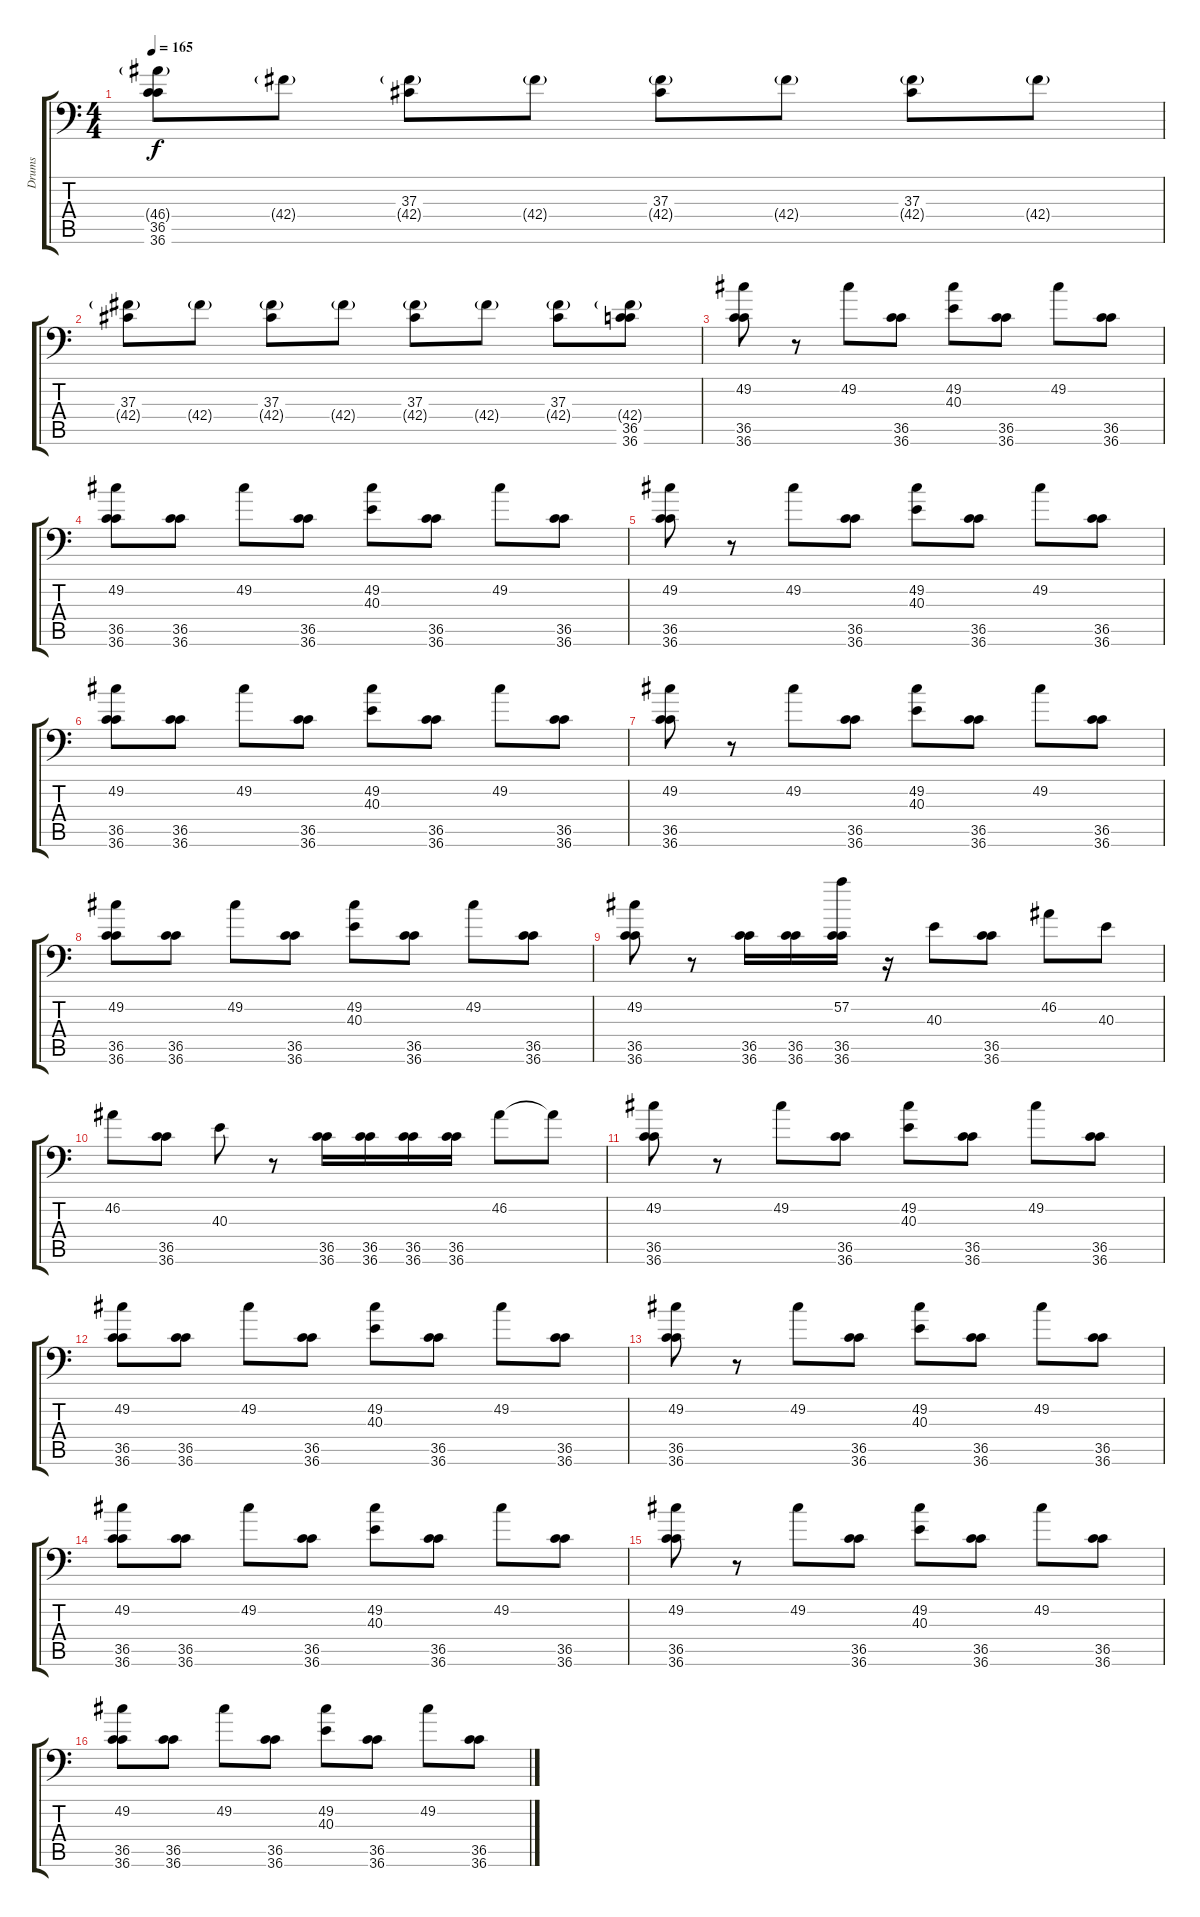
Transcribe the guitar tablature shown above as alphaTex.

\track ("Drums" "Drums") {instrument acousticgrandpiano}
\staff {score tabs}
\tuning (C-1 C-1 C-1 C-1 C-1 C-1) {hide}
\ts (4 4)
\tempo 165
\clef f4
\ks c
(46.4{g} 36.5 36.6).8{dy f} 42.4{g}.8 (37.3 42.4{g}).8 42.4{g}.8 (37.3 42.4{g}).8 42.4{g}.8 (37.3 42.4{g}).8 42.4{g}.8 |
(37.3 42.4{g}).8 42.4{g}.8 (37.3 42.4{g}).8 42.4{g}.8 (37.3 42.4{g}).8 42.4{g}.8 (37.3 42.4{g}).8 (42.4{g} 36.5 36.6).8 |
(49.2 36.5 36.6).8 r.8 49.2.8 (36.5 36.6).8 (49.2 40.3).8 (36.5 36.6).8 49.2.8 (36.5 36.6).8 |
(49.2 36.5 36.6).8 (36.5 36.6).8 49.2.8 (36.5 36.6).8 (49.2 40.3).8 (36.5 36.6).8 49.2.8 (36.5 36.6).8 |
(49.2 36.5 36.6).8 r.8 49.2.8 (36.5 36.6).8 (49.2 40.3).8 (36.5 36.6).8 49.2.8 (36.5 36.6).8 |
(49.2 36.5 36.6).8 (36.5 36.6).8 49.2.8 (36.5 36.6).8 (49.2 40.3).8 (36.5 36.6).8 49.2.8 (36.5 36.6).8 |
(49.2 36.5 36.6).8 r.8 49.2.8 (36.5 36.6).8 (49.2 40.3).8 (36.5 36.6).8 49.2.8 (36.5 36.6).8 |
(49.2 36.5 36.6).8 (36.5 36.6).8 49.2.8 (36.5 36.6).8 (49.2 40.3).8 (36.5 36.6).8 49.2.8 (36.5 36.6).8 |
(49.2 36.5 36.6).8 r.8 (36.5 36.6).16 (36.5 36.6).16 (57.2 36.5 36.6).16 r.16 40.3.8 (36.5 36.6).8 46.2.8 40.3.8 |
46.2.8 (36.5 36.6).8 40.3.8 r.8 (36.5 36.6).16 (36.5 36.6).16 (36.5 36.6).16 (36.5 36.6).16 46.2.8 46.2{t}.8 |
(49.2 36.5 36.6).8 r.8 49.2.8 (36.5 36.6).8 (49.2 40.3).8 (36.5 36.6).8 49.2.8 (36.5 36.6).8 |
(49.2 36.5 36.6).8 (36.5 36.6).8 49.2.8 (36.5 36.6).8 (49.2 40.3).8 (36.5 36.6).8 49.2.8 (36.5 36.6).8 |
(49.2 36.5 36.6).8 r.8 49.2.8 (36.5 36.6).8 (49.2 40.3).8 (36.5 36.6).8 49.2.8 (36.5 36.6).8 |
(49.2 36.5 36.6).8 (36.5 36.6).8 49.2.8 (36.5 36.6).8 (49.2 40.3).8 (36.5 36.6).8 49.2.8 (36.5 36.6).8 |
(49.2 36.5 36.6).8 r.8 49.2.8 (36.5 36.6).8 (49.2 40.3).8 (36.5 36.6).8 49.2.8 (36.5 36.6).8 |
(49.2 36.5 36.6).8 (36.5 36.6).8 49.2.8 (36.5 36.6).8 (49.2 40.3).8 (36.5 36.6).8 49.2.8 (36.5 36.6).8
